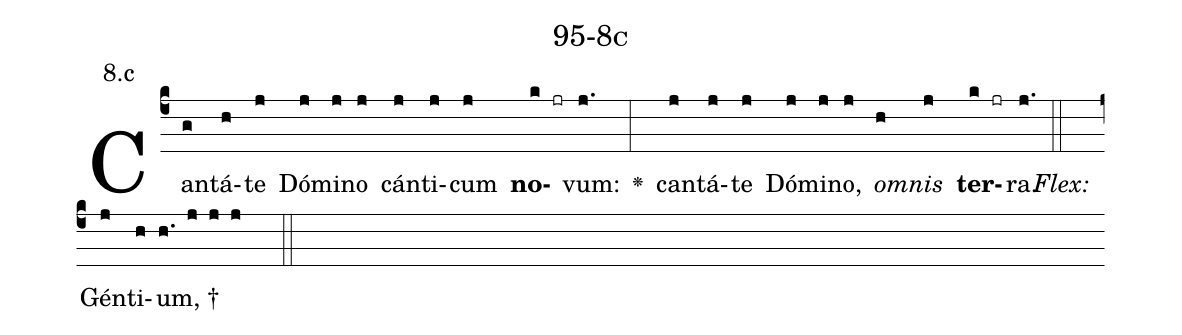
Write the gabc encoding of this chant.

name: 95-8c;
annotation: 8.c;
%%
(c4)Can(g)tá(h)te(j) Dó(j)mi(j)no(j) cán(j)ti(j)cum(j) <b>no</b>(k jr)vum:(j.) <v>\greheightstar</v>(:) can(j)tá(j)te(j) Dó(j)mi(j)no,(j) <i>om</i>(h)<i>nis</i>(j) <b>ter</b>(k jr)ra.(j.) (::)
<i>Flex:</i>()  Gén(j)ti(h)um, †(h. j j j  ::)

%E(j) u(j) o(h) u(j) a(k) e.(j.) (::)
